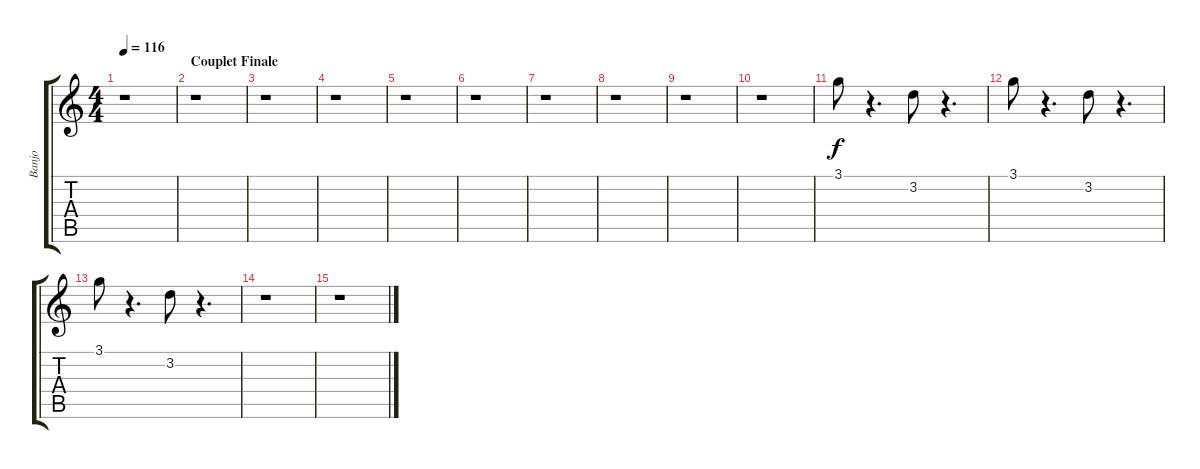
\track ("Banjo" "Banjo") {instrument banjo}
\staff {score tabs}
\tuning (E4 B3 G3 D3 A2 E2) {hide}
\displaytranspose 12
\ts (4 4)
\tempo 116
\clef g2
\ks c
r.1{dy f} |
\section ("" "Couplet Finale")
r.1 |
r.1 |
r.1 |
r.1 |
r.1 |
r.1 |
r.1 |
r.1 |
r.1 |
3.1.8 r.4{d} 3.2.8 r.4{d} |
3.1.8 r.4{d} 3.2.8 r.4{d} |
3.1.8 r.4{d} 3.2.8 r.4{d} |
r.1 |
r.1
